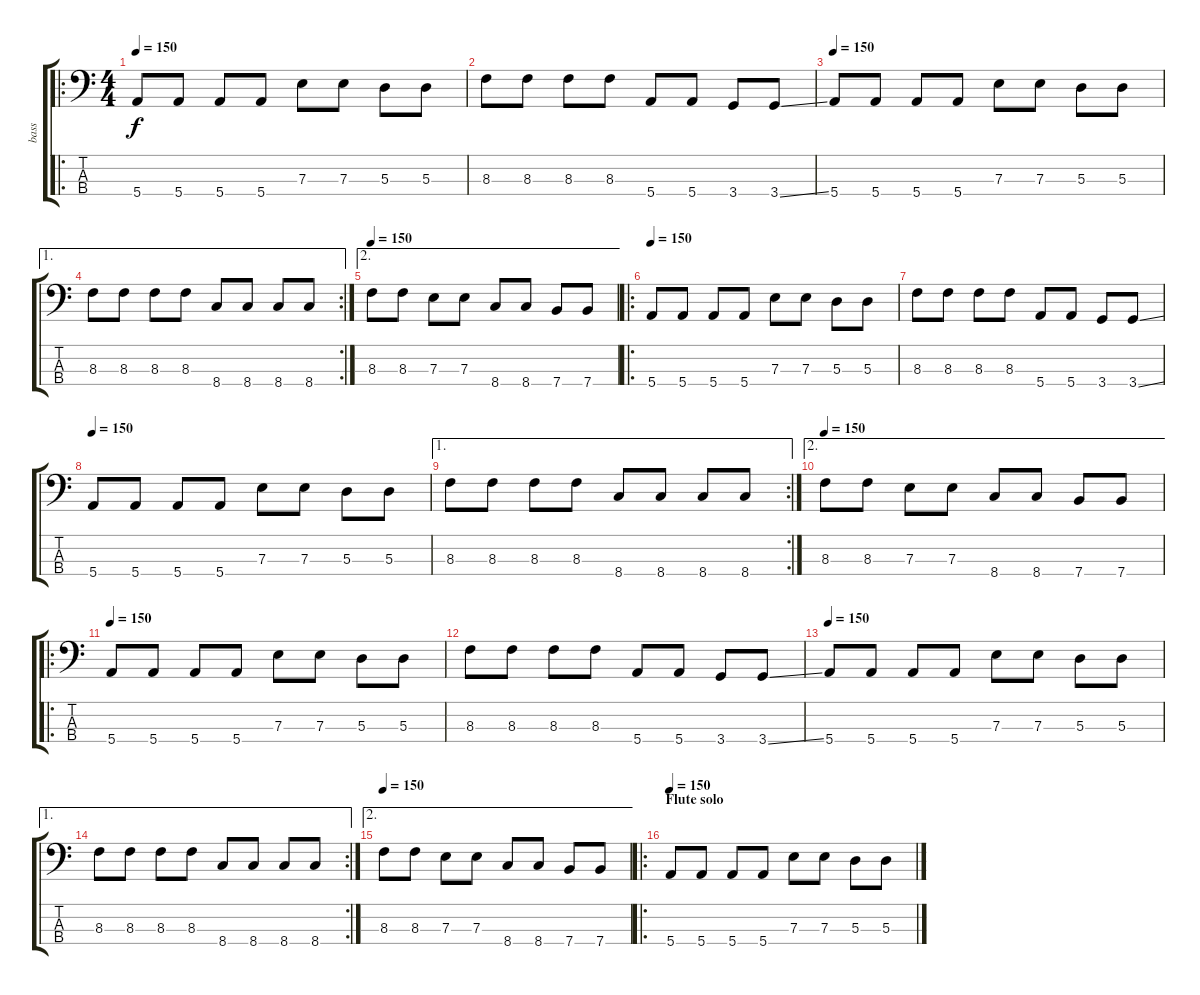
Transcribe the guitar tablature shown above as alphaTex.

\track ("bass" "bass") {instrument electricbassfinger}
\staff {score tabs}
\tuning (G2 D2 A1 E1) {hide}
\ro
\ts (4 4)
\tempo 150
\clef f4
\ks c
5.4.8{dy f} 5.4.8 5.4.8 5.4.8 7.3.8 7.3.8 5.3.8 5.3.8 |
8.3.8 8.3.8 8.3.8 8.3.8 5.4.8 5.4.8 3.4.8 3.4{ss}.8 |
\tempo 150
5.4.8 5.4.8 5.4.8 5.4.8 7.3.8 7.3.8 5.3.8 5.3.8 |
\ae 1
\rc 2
8.3.8 8.3.8 8.3.8 8.3.8 8.4.8 8.4.8 8.4.8 8.4.8 |
\ae 2
\tempo 150
8.3.8 8.3.8 7.3.8 7.3.8 8.4.8 8.4.8 7.4.8 7.4.8 |
\ro
\tempo 150
5.4.8 5.4.8 5.4.8 5.4.8 7.3.8 7.3.8 5.3.8 5.3.8 |
8.3.8 8.3.8 8.3.8 8.3.8 5.4.8 5.4.8 3.4.8 3.4{ss}.8 |
\tempo 150
5.4.8 5.4.8 5.4.8 5.4.8 7.3.8 7.3.8 5.3.8 5.3.8 |
\ae 1
\rc 2
8.3.8 8.3.8 8.3.8 8.3.8 8.4.8 8.4.8 8.4.8 8.4.8 |
\ae 2
\tempo 150
8.3.8 8.3.8 7.3.8 7.3.8 8.4.8 8.4.8 7.4.8 7.4.8 |
\ro
\tempo 150
5.4.8 5.4.8 5.4.8 5.4.8 7.3.8 7.3.8 5.3.8 5.3.8 |
8.3.8 8.3.8 8.3.8 8.3.8 5.4.8 5.4.8 3.4.8 3.4{ss}.8 |
\tempo 150
5.4.8 5.4.8 5.4.8 5.4.8 7.3.8 7.3.8 5.3.8 5.3.8 |
\ae 1
\rc 2
8.3.8 8.3.8 8.3.8 8.3.8 8.4.8 8.4.8 8.4.8 8.4.8 |
\ae 2
\tempo 150
8.3.8 8.3.8 7.3.8 7.3.8 8.4.8 8.4.8 7.4.8 7.4.8 |
\ro
\section ("" "Flute solo")
\tempo 150
5.4.8 5.4.8 5.4.8 5.4.8 7.3.8 7.3.8 5.3.8 5.3.8
